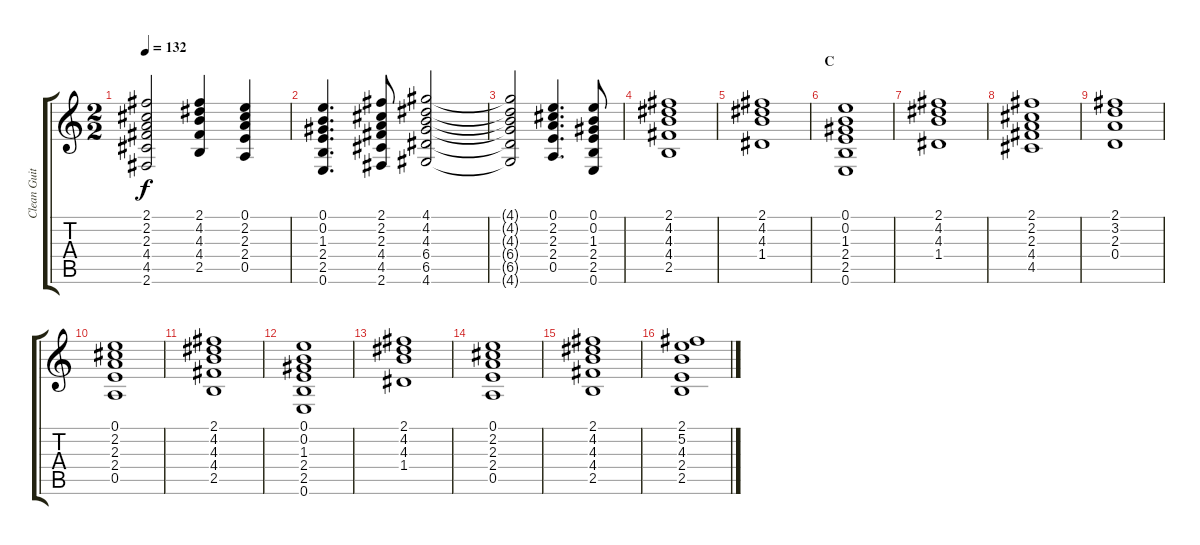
\track ("Clean Guitar" "Clean Guit") {instrument electricguitarclean}
\staff {score tabs}
\tuning (E4 B3 G3 D3 A2 E2) {hide}
\ts (2 2)
\tempo 132
\clef g2
\ks c
(2.1 2.2 2.3 4.4 4.5 2.6).2{dy f} (2.1 4.2 4.3 4.4 2.5).4 (0.1 2.2 2.3 2.4 0.5).4 |
(0.1 0.2 1.3 2.4 2.5 0.6).4{d} (2.1 2.2 2.3 4.4 4.5 2.6).8 (4.1 4.2 4.3 6.4 6.5 4.6).2 |
(4.1{t} 4.2{t} 4.3{t} 6.4{t} 6.5{t} 4.6{t}).2 (0.1 2.2 2.3 2.4 0.5).4{d} (0.1 0.2 1.3 2.4 2.5 0.6).8 |
(2.1 4.2 4.3 4.4 2.5).1 |
(2.1 4.2 4.3 1.4).1 |
\section ("" "C")
(0.1 0.2 1.3 2.4 2.5 0.6).1 |
(2.1 4.2 4.3 1.4).1 |
(2.1 2.2 2.3 4.4 4.5).1 |
(2.1 3.2 2.3 0.4).1 |
(0.1 2.2 2.3 2.4 0.5).1 |
(2.1 4.2 4.3 4.4 2.5).1 |
(0.1 0.2 1.3 2.4 2.5 0.6).1 |
(2.1 4.2 4.3 1.4).1 |
(0.1 2.2 2.3 2.4 0.5).1 |
(2.1 4.2 4.3 4.4 2.5).1 |
(2.1 5.2 4.3 2.4 2.5).1
